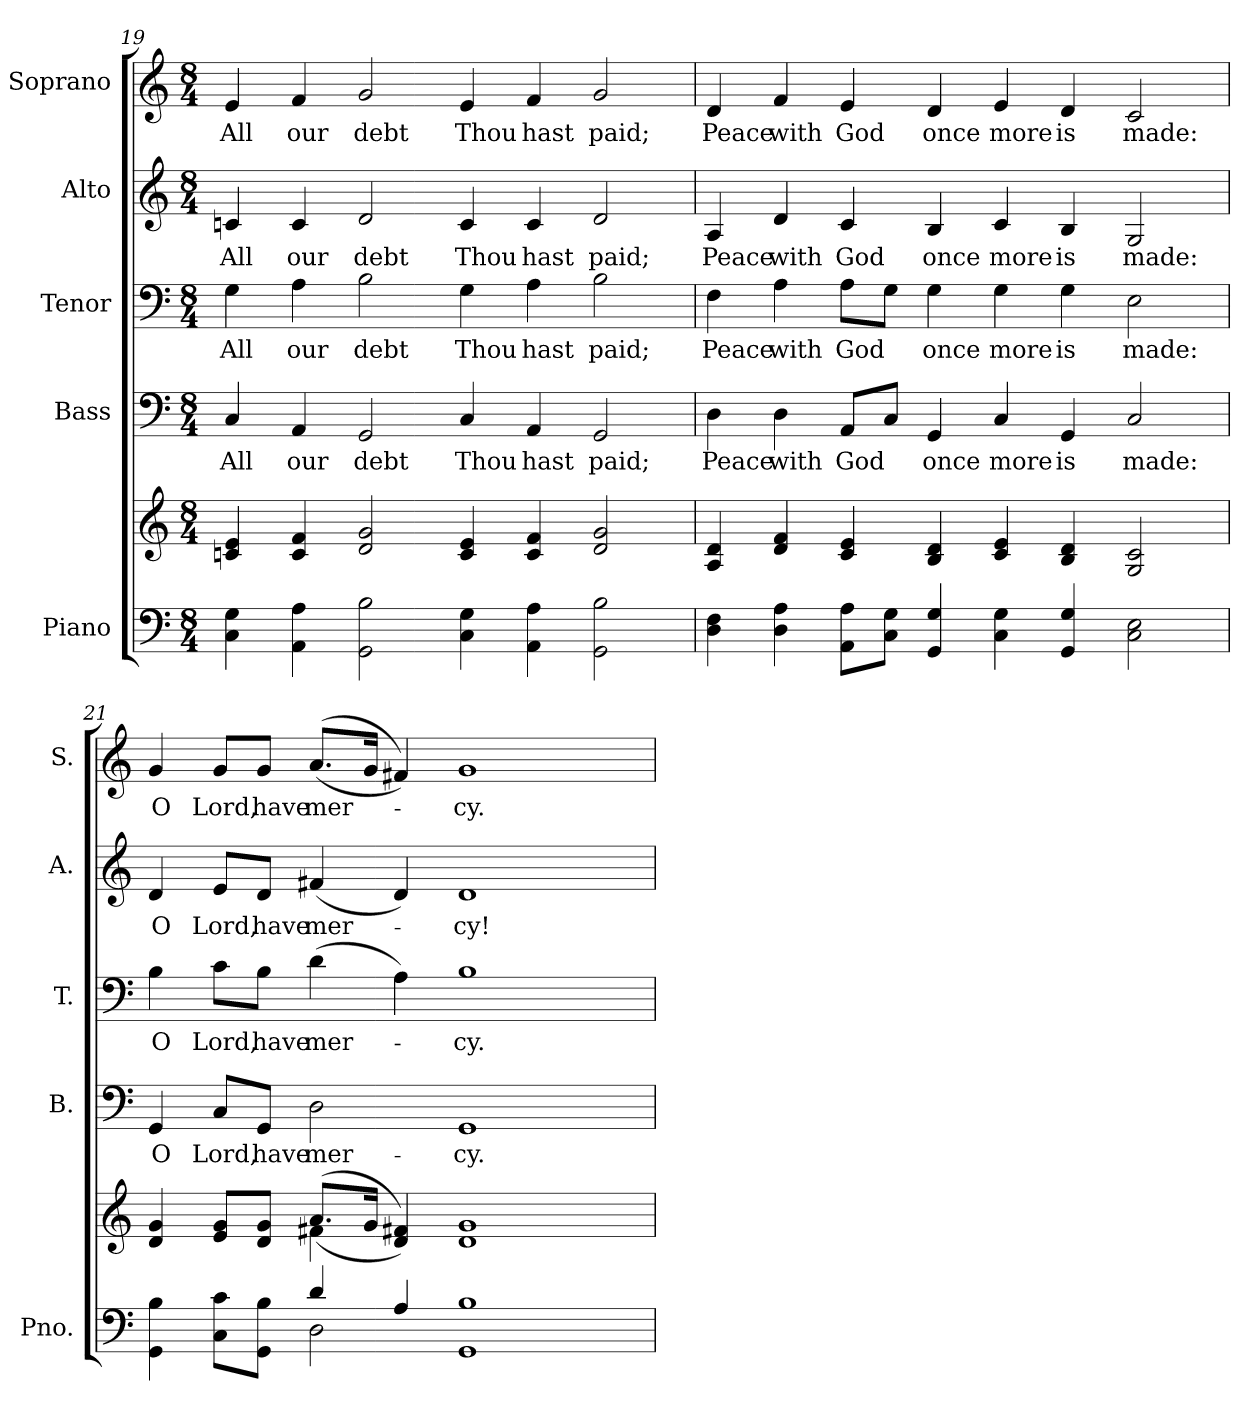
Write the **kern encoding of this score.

**kern	**kern	**kern	**text	**kern	**text	**kern	**text	**kern	**text
*part5	*part5	*part4	*part4	*part3	*part3	*part2	*part2	*part1	*part1
*staff6	*staff5	*staff4	*staff4	*staff3	*staff3	*staff2	*staff2	*staff1	*staff1
*I"Piano	*	*I"Bass	*	*I"Tenor	*	*I"Alto	*	*I"Soprano	*
*I'Pno.	*	*I'B.	*	*I'T.	*	*I'A.	*	*I'S.	*
!!LO:PB:g=z
*clefF4	*clefG2	*clefF4	*	*clefF4	*	*clefG2	*	*clefG2	*
*k[]	*k[]	*k[]	*	*k[]	*	*k[]	*	*k[]	*
*C:	*C:	*C:	*	*C:	*	*C:	*	*C:	*
*M8/4	*M8/4	*M8/4	*	*M8/4	*	*M8/4	*	*M8/4	*
=19	=19	=19	=19	=19	=19	=19	=19	=19	=19
!	!	!	!LO:LY:b:color=#000000	!	!	!	!	!	!
!	!	!	!	!	!LO:LY:b:color=#000000	!	!	!	!
!	!	!	!	!	!	!	!LO:LY:b:color=#000000	!	!
!	!	!	!	!	!	!	!	!	!LO:LY:b:color=#000000
4Ci\ 4Gi	4cni/ 4ei	4Ci/	All	4Gi\	All	4cni/	All	4ei/	All
!	!	!	!LO:LY:b:color=#000000	!	!	!	!	!	!
!	!	!	!	!	!LO:LY:b:color=#000000	!	!	!	!
!	!	!	!	!	!	!	!LO:LY:b:color=#000000	!	!
!	!	!	!	!	!	!	!	!	!LO:LY:b:color=#000000
4AAi\ 4Ai	4ci/ 4fi	4AAi/	our	4Ai\	our	4ci/	our	4fi/	our
!	!	!	!LO:LY:b:color=#000000	!	!	!	!	!	!
!	!	!	!	!	!LO:LY:b:color=#000000	!	!	!	!
!	!	!	!	!	!	!	!LO:LY:b:color=#000000	!	!
!	!	!	!	!	!	!	!	!	!LO:LY:b:color=#000000
2GGi\ 2Bi	2di/ 2gi	2GGi/	debt	2Bi\	debt	2di/	debt	2gi/	debt
!	!	!	!LO:LY:b:color=#000000	!	!	!	!	!	!
!	!	!	!	!	!LO:LY:b:color=#000000	!	!	!	!
!	!	!	!	!	!	!	!LO:LY:b:color=#000000	!	!
!	!	!	!	!	!	!	!	!	!LO:LY:b:color=#000000
4Ci\ 4Gi	4ci/ 4ei	4Ci/	Thou	4Gi\	Thou	4ci/	Thou	4ei/	Thou
!	!	!	!LO:LY:b:color=#000000	!	!	!	!	!	!
!	!	!	!	!	!LO:LY:b:color=#000000	!	!	!	!
!	!	!	!	!	!	!	!LO:LY:b:color=#000000	!	!
!	!	!	!	!	!	!	!	!	!LO:LY:b:color=#000000
4AAi\ 4Ai	4ci/ 4fi	4AAi/	hast	4Ai\	hast	4ci/	hast	4fi/	hast
!	!	!	!LO:LY:b:color=#000000	!	!	!	!	!	!
!	!	!	!	!	!LO:LY:b:color=#000000	!	!	!	!
!	!	!	!	!	!	!	!LO:LY:b:color=#000000	!	!
!	!	!	!	!	!	!	!	!	!LO:LY:b:color=#000000
2GGi\ 2Bi	2di/ 2gi	2GGi/	paid;	2Bi\	paid;	2di/	paid;	2gi/	paid;
!!LO:PB:g=z
=20	=20	=20	=20	=20	=20	=20	=20	=20	=20
!	!	!	!LO:LY:b:color=#000000	!	!	!	!	!	!
!	!	!	!	!	!LO:LY:b:color=#000000	!	!	!	!
!	!	!	!	!	!	!	!LO:LY:b:color=#000000	!	!
!	!	!	!	!	!	!	!	!	!LO:LY:b:color=#000000
4Di\ 4Fi	4Ai/ 4di	4Di\	Peace	4Fi\	Peace	4Ai/	Peace	4di/	Peace
!	!	!	!LO:LY:b:color=#000000	!	!	!	!	!	!
!	!	!	!	!	!LO:LY:b:color=#000000	!	!	!	!
!	!	!	!	!	!	!	!LO:LY:b:color=#000000	!	!
!	!	!	!	!	!	!	!	!	!LO:LY:b:color=#000000
4Di\ 4Ai	4di/ 4fi	4Di\	with	4Ai\	with	4di/	with	4fi/	with
!	!	!	!LO:LY:b:color=#000000	!	!	!	!	!	!
!	!	!	!	!	!LO:LY:b:color=#000000	!	!	!	!
!	!	!	!	!	!	!	!LO:LY:b:color=#000000	!	!
!	!	!	!	!	!	!	!	!	!LO:LY:b:color=#000000
8AAi\ 8AiL	4ci/ 4ei	8AAi/L	God	8Ai\L	God	4ci/	God	4ei/	God
8Ci\ 8GiJ	.	8Ci/J	.	8Gi\J	.	.	.	.	.
!	!	!	!LO:LY:b:color=#000000	!	!	!	!	!	!
!	!	!	!	!	!LO:LY:b:color=#000000	!	!	!	!
!	!	!	!	!	!	!	!LO:LY:b:color=#000000	!	!
!	!	!	!	!	!	!	!	!	!LO:LY:b:color=#000000
4GGi/ 4Gi	4Bi/ 4di	4GGi/	once	4Gi\	once	4Bi/	once	4di/	once
!	!	!	!LO:LY:b:color=#000000	!	!	!	!	!	!
!	!	!	!	!	!LO:LY:b:color=#000000	!	!	!	!
!	!	!	!	!	!	!	!LO:LY:b:color=#000000	!	!
!	!	!	!	!	!	!	!	!	!LO:LY:b:color=#000000
4Ci\ 4Gi	4ci/ 4ei	4Ci/	more	4Gi\	more	4ci/	more	4ei/	more
!	!	!	!LO:LY:b:color=#000000	!	!	!	!	!	!
!	!	!	!	!	!LO:LY:b:color=#000000	!	!	!	!
!	!	!	!	!	!	!	!LO:LY:b:color=#000000	!	!
!	!	!	!	!	!	!	!	!	!LO:LY:b:color=#000000
4GGi/ 4Gi	4Bi/ 4di	4GGi/	is	4Gi\	is	4Bi/	is	4di/	is
!	!	!	!LO:LY:b:color=#000000	!	!	!	!	!	!
!	!	!	!	!	!LO:LY:b:color=#000000	!	!	!	!
!	!	!	!	!	!	!	!LO:LY:b:color=#000000	!	!
!	!	!	!	!	!	!	!	!	!LO:LY:b:color=#000000
2Ci\ 2Ei	2Gi/ 2ci	2Ci/	made:	2Ei\	made:	2Gi/	made:	2ci/	made:
!!LO:PB:g=z
=21	=21	=21	=21	=21	=21	=21	=21	=21	=21
*^	*^	*	*	*	*	*	*	*	*
!	!	!	!	!	!LO:LY:b:color=#000000	!	!	!	!	!	!
!	!	!	!	!	!	!	!LO:LY:b:color=#000000	!	!	!	!
!	!	!	!	!	!	!	!	!	!LO:LY:b:color=#000000	!	!
!	!	!	!	!	!	!	!	!	!	!	!LO:LY:b:color=#000000
4GGi\ 4Bi	2ryy	4di/ 4gi	2ryy	4GGi/	O	4Bi\	O	4di/	O	4gi/	O
!	!	!	!	!	!LO:LY:b:color=#000000	!	!	!	!	!	!
!	!	!	!	!	!	!	!LO:LY:b:color=#000000	!	!	!	!
!	!	!	!	!	!	!	!	!	!LO:LY:b:color=#000000	!	!
!	!	!	!	!	!	!	!	!	!	!	!LO:LY:b:color=#000000
8Ci\ 8ciL	.	8ei/ 8giL	.	8Ci/L	Lord,	8ci\L	Lord,	8ei/L	Lord,	8gi/L	Lord,
!	!	!	!	!	!LO:LY:b:color=#000000	!	!	!	!	!	!
!	!	!	!	!	!	!	!LO:LY:b:color=#000000	!	!	!	!
!	!	!	!	!	!	!	!	!	!LO:LY:b:color=#000000	!	!
!	!	!	!	!	!	!	!	!	!	!	!LO:LY:b:color=#000000
8GGi\ 8BiJ	.	8di/ 8giJ	.	8GGi/J	have	8Bi\J	have	8di/J	have	8gi/J	have
!	!	!	!	!	!LO:LY:b:color=#000000	!	!	!	!	!	!
!	!	!	!	!	!	!	!LO:LY:b:color=#000000	!	!	!	!
!	!	!	!	!	!	!	!	!	!LO:LY:b:color=#000000	!	!
!	!	!	!	!	!	!	!	!	!	!	!LO:LY:b:color=#000000
4di/	2Di\	((8.ai/L	4f#Xi\	2Di\	mer-	(4di\	mer-	(4f#Xi/	mer-	((8.ai/L	mer-
.	.	16gi/Jk	.	.	.	.	.	.	.	16gi/Jk	.
4Ai/	.	4di/ 4f#Xi))	4ryy	.	.	4Ai\)	.	4di/)	.	4f#Xi/))	.
!	!	!	!	!	!LO:LY:b:color=#000000	!	!	!	!	!	!
!	!	!	!	!	!	!	!LO:LY:b:color=#000000	!	!	!	!
!	!	!	!	!	!	!	!	!	!LO:LY:b:color=#000000	!	!
!	!	!	!	!	!	!	!	!	!	!	!LO:LY:b:color=#000000
1GGi 1Bi	2ryy	1di 1gi	2ryy	1GGi	-cy.	1Bi	-cy.	1di	-cy!	1gi	-cy.
.	2ryy	.	2ryy	.	.	.	.	.	.	.	.
*v	*v	*	*	*	*	*	*	*	*	*	*
*	*v	*v	*	*	*	*	*	*	*	*
=	=	=	=	=	=	=	=	=	=
*-	*-	*-	*-	*-	*-	*-	*-	*-	*-
